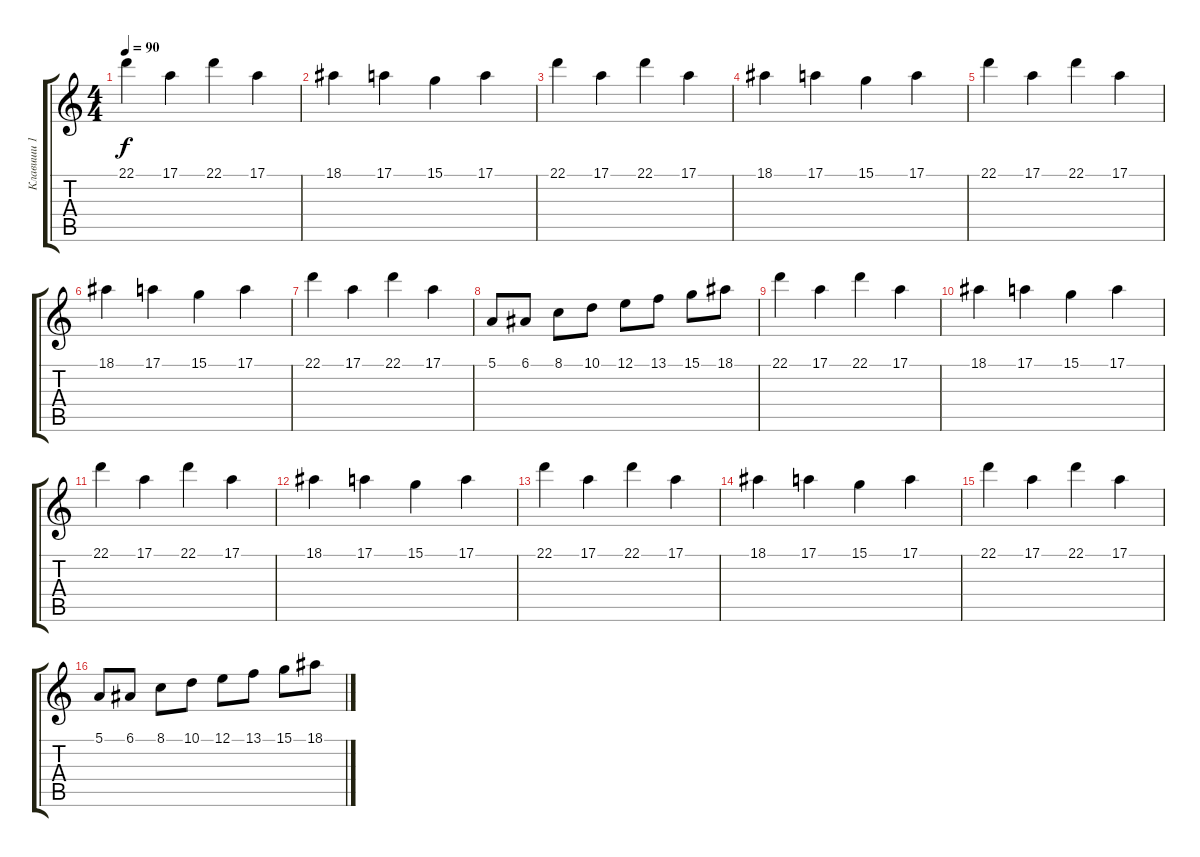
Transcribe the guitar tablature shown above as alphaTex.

\track ("Клавиши 1" "Клавиши 1") {instrument acousticgrandpiano}
\staff {score tabs}
\tuning (E4 B3 G3 D3 A2 E2) {hide}
\ts (4 4)
\tempo 90
\clef g2
\ks c
22.1.4{dy f} 17.1.4 22.1.4 17.1.4 |
18.1.4 17.1.4 15.1.4 17.1.4 |
22.1.4 17.1.4 22.1.4 17.1.4 |
18.1.4 17.1.4 15.1.4 17.1.4 |
22.1.4 17.1.4 22.1.4 17.1.4 |
18.1.4 17.1.4 15.1.4 17.1.4 |
22.1.4 17.1.4 22.1.4 17.1.4 |
5.1.8 6.1.8 8.1.8 10.1.8 12.1.8 13.1.8 15.1.8 18.1.8 |
22.1.4 17.1.4 22.1.4 17.1.4 |
18.1.4 17.1.4 15.1.4 17.1.4 |
22.1.4 17.1.4 22.1.4 17.1.4 |
18.1.4 17.1.4 15.1.4 17.1.4 |
22.1.4 17.1.4 22.1.4 17.1.4 |
18.1.4 17.1.4 15.1.4 17.1.4 |
22.1.4 17.1.4 22.1.4 17.1.4 |
5.1.8 6.1.8 8.1.8 10.1.8 12.1.8 13.1.8 15.1.8 18.1.8
